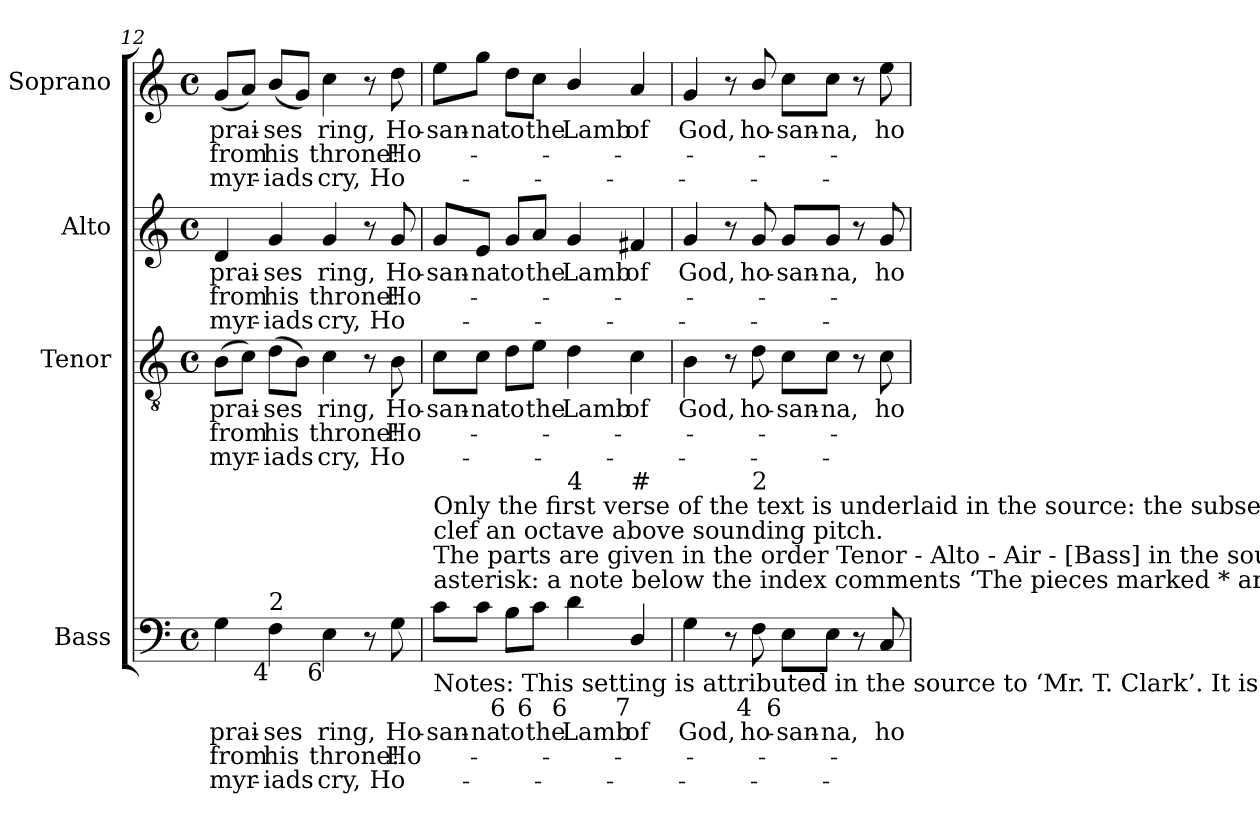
**kern	**text	**text	**text	**kern	**text	**text	**text	**kern	**text	**text	**text	**kern	**text	**text	**text
*part4	*part4	*part4	*part4	*part3	*part3	*part3	*part3	*part2	*part2	*part2	*part2	*part1	*part1	*part1	*part1
*staff4	*staff4	*staff4	*staff4	*staff3	*staff3	*staff3	*staff3	*staff2	*staff2	*staff2	*staff2	*staff1	*staff1	*staff1	*staff1
*I"Bass	*	*	*	*I"Tenor	*	*	*	*I"Alto	*	*	*	*I"Soprano	*	*	*
*I'B.	*	*	*	*I'T.	*	*	*	*I'A.	*	*	*	*I'S.	*	*	*
*clefF4	*	*	*	*clefGv2	*	*	*	*clefG2	*	*	*	*clefG2	*	*	*
*	*	*	*	*ITrd7c12	*	*	*	*	*	*	*	*	*	*	*
*k[]	*	*	*	*k[]	*	*	*	*k[]	*	*	*	*k[]	*	*	*
*C:	*	*	*	*C:	*	*	*	*C:	*	*	*	*C:	*	*	*
*M4/4	*	*	*	*M4/4	*	*	*	*M4/4	*	*	*	*M4/4	*	*	*
*met(c)	*	*	*	*met(c)	*	*	*	*met(c)	*	*	*	*met(c)	*	*	*
=12	=12	=12	=12	=12	=12	=12	=12	=12	=12	=12	=12	=12	=12	=12	=12
!	!LO:LY:b:color=#000000	!LO:LY:b:color=#000000	!LO:LY:b:color=#000000	!	!	!	!	!	!	!	!	!	!	!	!
!	!	!	!	!	!LO:LY:b:color=#000000	!LO:LY:b:color=#000000	!LO:LY:b:color=#000000	!	!	!	!	!	!	!	!
!	!	!	!	!	!	!	!	!	!LO:LY:b:color=#000000	!LO:LY:b:color=#000000	!LO:LY:b:color=#000000	!	!	!	!
!	!	!	!	!	!	!	!	!	!	!	!	!	!LO:LY:b:color=#000000	!LO:LY:b:color=#000000	!LO:LY:b:color=#000000
4Gi\	prai-	from	myr-	(8BBi\L	prai-	from	myr-	4di/	prai-	from	myr-	(8gi/L	prai-	from	myr-
.	.	.	.	8Ci\J)	.	.	.	.	.	.	.	8ai/J)	.	.	.
!	!LO:LY:b:color=#000000	!LO:LY:b:color=#000000	!LO:LY:b:color=#000000	!	!	!	!	!	!	!	!	!	!	!	!
!	!	!	!	!	!LO:LY:b:color=#000000	!LO:LY:b:color=#000000	!LO:LY:b:color=#000000	!	!	!	!	!	!	!	!
!	!	!	!	!	!	!	!	!	!LO:LY:b:color=#000000	!LO:LY:b:color=#000000	!LO:LY:b:color=#000000	!	!	!	!
!LO:TX:b:rj:t=4	!	!	!	!	!	!	!	!	!	!	!	!	!	!	!
!LO:TX:t=2	!	!	!	!	!	!	!	!	!	!	!	!	!	!	!
!	!	!	!	!	!	!	!	!	!	!	!	!	!LO:LY:b:color=#000000	!LO:LY:b:color=#000000	!LO:LY:b:color=#000000
4Fi\	-ses	his	-iads	(8Di\L	-ses	his	-iads	4gi/	-ses	his	-iads	(8bi/L	-ses	his	-iads
.	.	.	.	8BBi\J)	.	.	.	.	.	.	.	8gi/J)	.	.	.
!	!LO:LY:b:color=#000000	!LO:LY:b:color=#000000	!LO:LY:b:color=#000000	!	!	!	!	!	!	!	!	!	!	!	!
!	!	!	!	!	!LO:LY:b:color=#000000	!LO:LY:b:color=#000000	!LO:LY:b:color=#000000	!	!	!	!	!	!	!	!
!	!	!	!	!	!	!	!	!	!LO:LY:b:color=#000000	!LO:LY:b:color=#000000	!LO:LY:b:color=#000000	!	!	!	!
!LO:TX:b:rj:t=6	!	!	!	!	!	!	!	!	!	!	!	!	!	!	!
!	!	!	!	!	!	!	!	!	!	!	!	!	!LO:LY:b:color=#000000	!LO:LY:b:color=#000000	!LO:LY:b:color=#000000
4Ei\	ring,	throne!	cry,	4Ci\	ring,	throne!	cry,	4gi/	ring,	throne!	cry,	4cci\	ring,	throne!	cry,
8r	.	.	.	8r	.	.	.	8r	.	.	.	8r	.	.	.
!	!LO:LY:b:color=#000000	!LO:LY:b:color=#000000	!LO:LY:b:color=#000000	!	!	!	!	!	!	!	!	!	!	!	!
!	!	!	!	!	!LO:LY:b:color=#000000	!LO:LY:b:color=#000000	!LO:LY:b:color=#000000	!	!	!	!	!	!	!	!
!	!	!	!	!	!	!	!	!	!LO:LY:b:color=#000000	!LO:LY:b:color=#000000	!LO:LY:b:color=#000000	!	!	!	!
!	!	!	!	!	!	!	!	!	!	!	!	!	!LO:LY:b:color=#000000	!LO:LY:b:color=#000000	!LO:LY:b:color=#000000
8Gi\	Ho-	Ho-	Ho-	8BBi\	Ho-	Ho-	Ho-	8gi/	Ho-	Ho-	Ho-	8ddi\	Ho-	Ho-	Ho-
!!LO:LB:g=z
=13	=13	=13	=13	=13	=13	=13	=13	=13	=13	=13	=13	=13	=13	=13	=13
!	!LO:LY:b:color=#000000	!	!	!	!	!	!	!	!	!	!	!	!	!	!
!	!	!	!	!	!LO:LY:b:color=#000000	!	!	!	!	!	!	!	!	!	!
!	!	!	!	!	!	!	!	!	!LO:LY:b:color=#000000	!	!	!	!	!	!
!LO:TX:b:t=Notes&colon; This setting is attributed in the source to ‘Mr. T. Clark’. It is marked at the top of the piece and in the index with an	!	!	!	!	!	!	!	!	!	!	!	!	!	!	!
!LO:TX:t=asterisk&colon; a note below the index comments ‘The pieces marked * are copyright’.	!	!	!	!	!	!	!	!	!	!	!	!	!	!	!
!LO:TX:t=The parts are given in the order Tenor - Alto - Air - [Bass] in the source, with the Alto and Tenor parts notated in the treble	!	!	!	!	!	!	!	!	!	!	!	!	!	!	!
!LO:TX:t=clef an octave above sounding pitch.	!	!	!	!	!	!	!	!	!	!	!	!	!	!	!
!LO:TX:t=Only the first verse of the text is underlaid in the source&colon; the subsequent verses given here are printed after the music.	!	!	!	!	!	!	!	!	!	!	!	!	!	!	!
!	!	!	!	!	!	!	!	!	!	!	!	!	!LO:LY:b:color=#000000	!	!
8ci\L	-san-	.	.	8Ci\L	-san-	.	.	8gi/L	-san-	.	.	8eei\L	-san-	.	.
!	!LO:LY:b:color=#000000	!	!	!	!	!	!	!	!	!	!	!	!	!	!
!	!	!	!	!	!LO:LY:b:color=#000000	!	!	!	!	!	!	!	!	!	!
!	!	!	!	!	!	!	!	!	!LO:LY:b:color=#000000	!	!	!	!	!	!
!	!	!	!	!	!	!	!	!	!	!	!	!	!LO:LY:b:color=#000000	!	!
8ci\J	-na	.	.	8Ci\J	-na	.	.	8ei/J	-na	.	.	8ggi\J	-na	.	.
!	!LO:LY:b:color=#000000	!	!	!	!	!	!	!	!	!	!	!	!	!	!
!	!	!	!	!	!LO:LY:b:color=#000000	!	!	!	!	!	!	!	!	!	!
!	!	!	!	!	!	!	!	!	!LO:LY:b:color=#000000	!	!	!	!	!	!
!LO:TX:b:rj:t=6	!	!	!	!	!	!	!	!	!	!	!	!	!	!	!
!	!	!	!	!	!	!	!	!	!	!	!	!	!LO:LY:b:color=#000000	!	!
8Bi\L	to	.	.	8Di\L	to	.	.	8gi/L	to	.	.	8ddi\L	to	.	.
!	!LO:LY:b:color=#000000	!	!	!	!	!	!	!	!	!	!	!	!	!	!
!	!	!	!	!	!LO:LY:b:color=#000000	!	!	!	!	!	!	!	!	!	!
!	!	!	!	!	!	!	!	!	!LO:LY:b:color=#000000	!	!	!	!	!	!
!LO:TX:b:rj:t=6	!	!	!	!	!	!	!	!	!	!	!	!	!	!	!
!	!	!	!	!	!	!	!	!	!	!	!	!	!LO:LY:b:color=#000000	!	!
8ci\J	the	.	.	8Ei\J	the	.	.	8ai/J	the	.	.	8cci\J	the	.	.
!	!LO:LY:b:color=#000000	!	!	!	!	!	!	!	!	!	!	!	!	!	!
!	!	!	!	!	!LO:LY:b:color=#000000	!	!	!	!	!	!	!	!	!	!
!	!	!	!	!	!	!	!	!	!LO:LY:b:color=#000000	!	!	!	!	!	!
!LO:TX:b:rj:t=6	!	!	!	!	!	!	!	!	!	!	!	!	!	!	!
!LO:TX:t=4	!	!	!	!	!	!	!	!	!	!	!	!	!	!	!
!	!	!	!	!	!	!	!	!	!	!	!	!	!LO:LY:b:color=#000000	!	!
4di\	Lamb	.	.	4Di\	Lamb	.	.	4gi/	Lamb	.	.	4bi/	Lamb	.	.
!	!LO:LY:b:color=#000000	!	!	!	!	!	!	!	!	!	!	!	!	!	!
!	!	!	!	!	!LO:LY:b:color=#000000	!	!	!	!	!	!	!	!	!	!
!	!	!	!	!	!	!	!	!	!LO:LY:b:color=#000000	!	!	!	!	!	!
!LO:TX:b:rj:t=7	!	!	!	!	!	!	!	!	!	!	!	!	!	!	!
!LO:TX:t=#	!	!	!	!	!	!	!	!	!	!	!	!	!	!	!
!	!	!	!	!	!	!	!	!	!	!	!	!	!LO:LY:b:color=#000000	!	!
4Di/	of	.	.	4Ci\	of	.	.	4f#Xi/	of	.	.	4ai/	of	.	.
=14	=14	=14	=14	=14	=14	=14	=14	=14	=14	=14	=14	=14	=14	=14	=14
!	!LO:LY:b:color=#000000	!	!	!	!	!	!	!	!	!	!	!	!	!	!
!	!	!	!	!	!LO:LY:b:color=#000000	!	!	!	!	!	!	!	!	!	!
!	!	!	!	!	!	!	!	!	!LO:LY:b:color=#000000	!	!	!	!	!	!
!	!	!	!	!	!	!	!	!	!	!	!	!	!LO:LY:b:color=#000000	!	!
4Gi\	God,	.	.	4BBi\	God,	.	.	4gi/	God,	.	.	4gi/	God,	.	.
8r	.	.	.	8r	.	.	.	8r	.	.	.	8r	.	.	.
!	!LO:LY:b:color=#000000	!	!	!	!	!	!	!	!	!	!	!	!	!	!
!	!	!	!	!	!LO:LY:b:color=#000000	!	!	!	!	!	!	!	!	!	!
!	!	!	!	!	!	!	!	!	!LO:LY:b:color=#000000	!	!	!	!	!	!
!LO:TX:b:rj:t=4	!	!	!	!	!	!	!	!	!	!	!	!	!	!	!
!LO:TX:t=2	!	!	!	!	!	!	!	!	!	!	!	!	!	!	!
!	!	!	!	!	!	!	!	!	!	!	!	!	!LO:LY:b:color=#000000	!	!
8Fi\	ho-	.	.	8Di\	ho-	.	.	8gi/	ho-	.	.	8bi/	ho-	.	.
!	!LO:LY:b:color=#000000	!	!	!	!	!	!	!	!	!	!	!	!	!	!
!	!	!	!	!	!LO:LY:b:color=#000000	!	!	!	!	!	!	!	!	!	!
!	!	!	!	!	!	!	!	!	!LO:LY:b:color=#000000	!	!	!	!	!	!
!LO:TX:b:rj:t=6	!	!	!	!	!	!	!	!	!	!	!	!	!	!	!
!	!	!	!	!	!	!	!	!	!	!	!	!	!LO:LY:b:color=#000000	!	!
8Ei\L	-san-	.	.	8Ci\L	-san-	.	.	8gi/L	-san-	.	.	8cci\L	-san-	.	.
!	!LO:LY:b:color=#000000	!	!	!	!	!	!	!	!	!	!	!	!	!	!
!	!	!	!	!	!LO:LY:b:color=#000000	!	!	!	!	!	!	!	!	!	!
!	!	!	!	!	!	!	!	!	!LO:LY:b:color=#000000	!	!	!	!	!	!
!	!	!	!	!	!	!	!	!	!	!	!	!	!LO:LY:b:color=#000000	!	!
8Ei\J	-na,	.	.	8Ci\J	-na,	.	.	8gi/J	-na,	.	.	8cci\J	-na,	.	.
8r	.	.	.	8r	.	.	.	8r	.	.	.	8r	.	.	.
!	!LO:LY:b:color=#000000	!	!	!	!	!	!	!	!	!	!	!	!	!	!
!	!	!	!	!	!LO:LY:b:color=#000000	!	!	!	!	!	!	!	!	!	!
!	!	!	!	!	!	!	!	!	!LO:LY:b:color=#000000	!	!	!	!	!	!
!	!	!	!	!	!	!	!	!	!	!	!	!	!LO:LY:b:color=#000000	!	!
8Ci/	ho-	.	.	8Ci\	ho-	.	.	8gi/	ho-	.	.	8eei\	ho-	.	.
=	=	=	=	=	=	=	=	=	=	=	=	=	=	=	=
*-	*-	*-	*-	*-	*-	*-	*-	*-	*-	*-	*-	*-	*-	*-	*-
